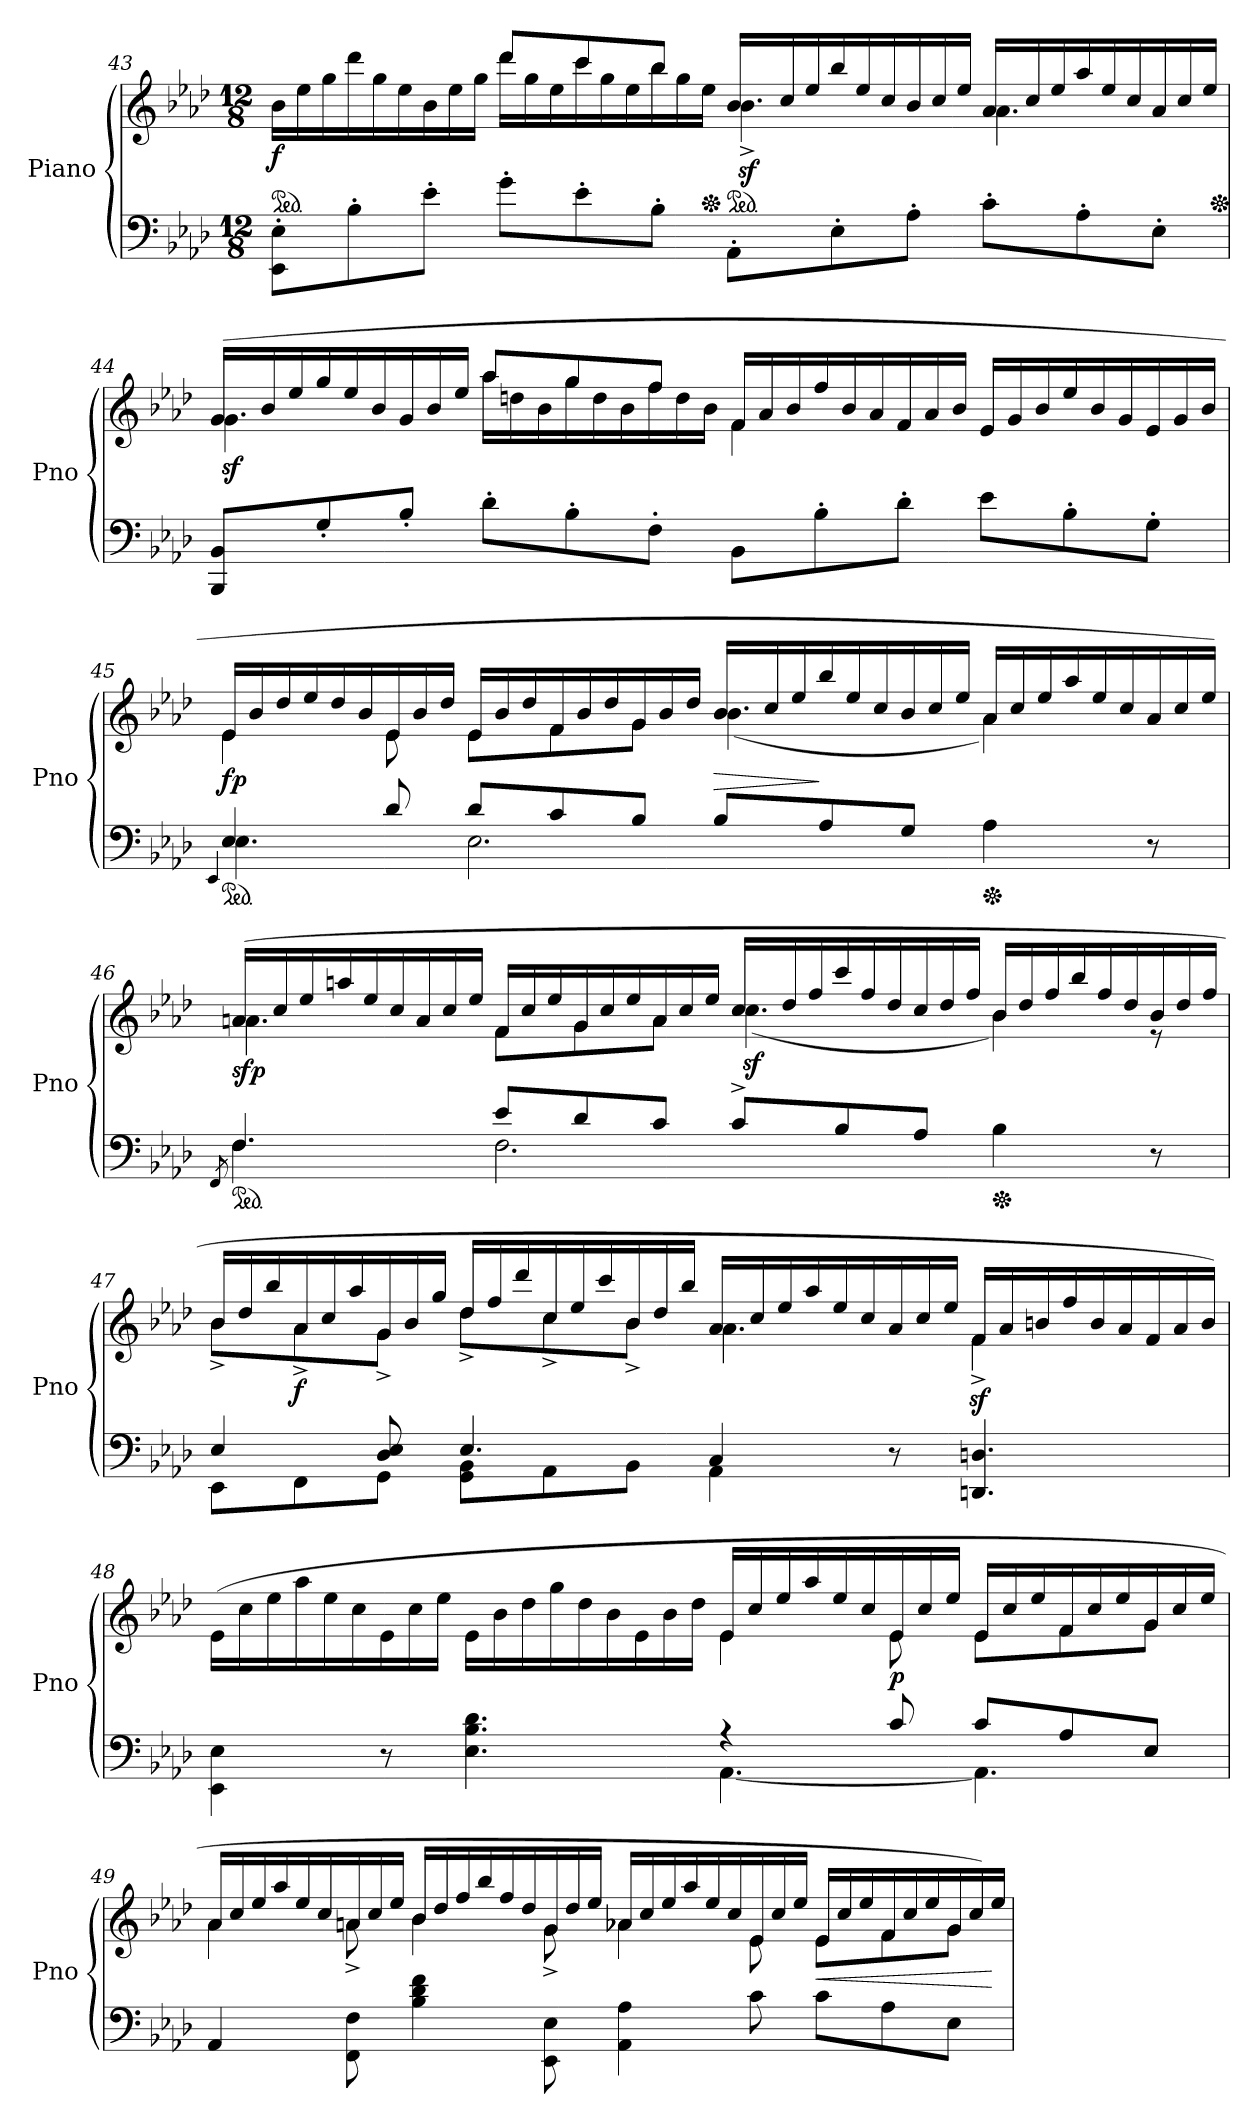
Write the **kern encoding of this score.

**kern	**kern	**dynam
*part2	*part1	*part1
*staff2	*staff1	*staff1
*I"Piano	*I"Piano	*
*I'Pno	*I'Pno	*
*clefF4	*clefG2	*
*k[b-e-a-d-]	*k[b-e-a-d-]	*
*A-:	*A-:	*
*M12/8	*M12/8	*
*	*Xtuplet	*
=43	=43	=43
*	*^	*
*	*ped	*	*
8EE-'\ 8E-'\L	24b-\LL	4.ryy	f
.	24ee-\	.	.
.	24gg\	.	.
8B-'\	24ddd-\	.	.
.	24gg\	.	.
.	24ee-\	.	.
8e-'\J	24b-\	.	.
.	24ee-\	.	.
.	24gg\JJ	.	.
8g'\L	8ddd-/L	24ddd-\LL	.
.	.	24gg\	.
.	.	24ee-\	.
8e-'\	8ccc/	24ccc\	.
.	.	24gg\	.
.	.	24ee-\	.
8B-'\J	8bb-/J	24bb-\	.
.	.	24gg\	.
*	*Xped	*	*
.	.	24ee-\JJ	.
*	*ped	*	*
8AA-'\L	24b-/LL	4.b-z^\	.
.	24cc/	.	.
.	24ee-/	.	.
8E-'\	24bb-/	.	.
.	24ee-/	.	.
.	24cc/	.	.
8A-'\J	24b-/	.	.
.	24cc/	.	.
.	24ee-/JJ	.	.
8c'\L	24a-/LL	4.a-\	.
.	24cc/	.	.
.	24ee-/	.	.
8A-'\	24aa-/	.	.
.	24ee-/	.	.
.	24cc/	.	.
8E-'\J	24a-/	.	.
.	24cc/	.	.
.	24ee-/JJ	.	.
*	*Xped	*	*
=44	=44	=44	=44
8BBB-/ 8BB-/L	(24g/LL	4.gz\	.
.	24b-/	.	.
.	24ee-/	.	.
8G'/	24gg/	.	.
.	24ee-/	.	.
.	24b-/	.	.
8B-'/J	24g/	.	.
.	24b-/	.	.
.	24ee-/JJ	.	.
8d-'\L	8aa-/L	24aa-\LL	.
.	.	24ddn\	.
.	.	24b-\	.
8B-'\	8gg/	24gg\	.
.	.	24dd\	.
.	.	24b-\	.
8F'\J	8ff/J	24ff\	.
.	.	24dd\	.
.	.	24b-\JJ	.
8BB-\L	24f/LL	4f\	.
.	24a-/	.	.
.	24b-/	.	.
8B-'\	24ff/	.	.
.	24b-/	.	.
.	24a-/	.	.
8d-'\J	24f/	8ryy	.
.	24a-/	.	.
.	24b-/JJ	.	.
8e-\L	24e-/LL	4.ryy	.
.	24g/	.	.
.	24b-/	.	.
8B-'\	24ee-/	.	.
.	24b-/	.	.
.	24g/	.	.
8G'\J	24e-/	.	.
.	24g/	.	.
.	24b-/JJ	.	.
=45	=45	=45	=45
*^	*	*	*
.	4qqEE-/	.	.	.
*ped	*	*	*	*
4E-/	4.E-\	24e-/LL	4e-\	fp
.	.	24b-/	.	.
.	.	24dd-/	.	.
.	.	24ee-/	.	.
.	.	24dd-/	.	.
.	.	24b-/	.	.
8d-/	.	24e-/	8e-\	.
.	.	24b-/	.	.
.	.	24dd-/JJ	.	.
8d-/L	2.E-\	24e-/LL	8e-\L	.
.	.	24b-/	.	.
.	.	24dd-/	.	.
8c/	.	24f/	8f\	.
.	.	24b-/	.	.
.	.	24dd-/	.	.
8B-/J	.	24g/	8g\J	.
.	.	24b-/	.	.
.	.	24dd-/JJ	.	.
!	!	!	!	!LO:HP:b
8B-/L	.	24b-/LL	(4.b-\	>
.	.	24cc/	.	.
.	.	24ee-/	.	.
8A-/	.	24bb-/	.	]
.	.	24ee-/	.	.
.	.	24cc/	.	.
8G/J	.	24b-/	.	.
.	.	24cc/	.	.
.	.	24ee-/JJ	.	.
*Xped	*	*	*	*
4A-\	4.ryy	24a-/LL	4a-\)	.
.	.	24cc/	.	.
.	.	24ee-/	.	.
.	.	24aa-/	.	.
.	.	24ee-/	.	.
.	.	24cc/	.	.
8r	.	24a-/	8ryy	.
.	.	24cc/	.	.
.	.	24ee-/JJ)	.	.
=46	=46	=46	=46	=46
.	8qFF/	.	.	.
*ped	*	*	*	*
4.F/	4.F\	(24an/LL	4.a\	sfp
.	.	24cc/	.	.
.	.	24ee-/	.	.
.	.	24aan/	.	.
.	.	24ee-/	.	.
.	.	24cc/	.	.
.	.	24a/	.	.
.	.	24cc/	.	.
.	.	24ee-/JJ	.	.
8e-/L	2.F\	24f/LL	8f\L	.
.	.	24cc/	.	.
.	.	24ee-/	.	.
8d-/	.	24g/	8g\	.
.	.	24cc/	.	.
.	.	24ee-/	.	.
8c/J	.	24a/	8a\J	.
.	.	24cc/	.	.
.	.	24ee-/JJ	.	.
8c^/L	.	24cc/LL	(4.ccz\	.
.	.	24dd-/	.	.
.	.	24ff/	.	.
8B-/	.	24ccc/	.	.
.	.	24ff/	.	.
.	.	24dd-/	.	.
8A-/J	.	24cc/	.	.
.	.	24dd-/	.	.
.	.	24ff/JJ	.	.
*Xped	*	*	*	*
4B-\	4.ryy	24b-/LL	4b-\)	.
.	.	24dd-/	.	.
.	.	24ff/	.	.
.	.	24bb-/	.	.
.	.	24ff/	.	.
.	.	24dd-/	.	.
8r	.	24b-/	8r	.
.	.	24dd-/	.	.
.	.	24ff/JJ	.	.
=47	=47	=47	=47	=47
4E-/	8EE-\L	24b-/LL	8b-^\L	.
.	.	24dd-/	.	.
.	.	24bb-/	.	.
.	8FF\	24a-/	8a-^\	f
.	.	24cc/	.	.
.	.	24aa-/	.	.
8D-/ 8E-/	8GG\J	24g/	8g^\J	.
.	.	24b-/	.	.
.	.	24gg/JJ	.	.
4.E-/	8GG\ 8BB-\L	24dd-/LL	8dd-^\L	.
.	.	24ff/	.	.
.	.	24ddd-/	.	.
.	8AA-\	24cc/	8cc^\	.
.	.	24ee-/	.	.
.	.	24ccc/	.	.
.	8BB-\J	24b-/	8b-^\J	.
.	.	24dd-/	.	.
.	.	24bb-/JJ	.	.
4C/	4AA-\	24a-/LL	4.a-\	.
.	.	24cc/	.	.
.	.	24ee-/	.	.
.	.	24aa-/	.	.
.	.	24ee-/	.	.
.	.	24cc/	.	.
8r	8ryy	24a-/	.	.
.	.	24cc/	.	.
.	.	24ee-/JJ	.	.
4.DDn/ 4.Dn/	4.ryy	24f/LL	4fz^\	.
.	.	24a-/	.	.
.	.	24bn/	.	.
.	.	24ff/	.	.
.	.	24b/	.	.
.	.	24a-/	.	.
.	.	24f/	8ryy	.
.	.	24a-/	.	.
.	.	24b/JJ)	.	.
=48	=48	=48	=48	=48
4EE-\ 4E-\	2.ryy	(24e-\LL	4.ryy	.
.	.	24cc\	.	.
.	.	24ee-\	.	.
.	.	24aa-\	.	.
.	.	24ee-\	.	.
.	.	24cc\	.	.
8r	.	24e-\	.	.
.	.	24cc\	.	.
.	.	24ee-\JJ	.	.
4.E-\ 4.B-\ 4.d-\	.	24e-\LL	4.ryy	.
.	.	24b-\	.	.
.	.	24dd-\	.	.
.	.	24gg\	.	.
.	.	24dd-\	.	.
.	.	24b-\	.	.
.	.	24e-\	.	.
.	.	24b-\	.	.
.	.	24dd-\JJ	.	.
4r	[4.AA-\	24e-/LL	4e-\	.
.	.	24cc/	.	.
.	.	24ee-/	.	.
.	.	24aa-/	.	.
.	.	24ee-/	.	.
.	.	24cc/	.	.
8c/	.	24e-/	8e-\	p
.	.	24cc/	.	.
.	.	24ee-/JJ	.	.
8c/L	4.AA-\]	24e-/LL	8e-\L	.
.	.	24cc/	.	.
.	.	24ee-/	.	.
8A-/	.	24f/	8f\	.
.	.	24cc/	.	.
.	.	24ee-/	.	.
8E-/J	.	24g/	8g\J	.
.	.	24cc/	.	.
.	.	24ee-/JJ	.	.
*v	*v	*	*	*
=49	=49	=49	=49
4AA-/	24a-/LL	4a-\	.
.	24cc/	.	.
.	24ee-/	.	.
.	24aa-/	.	.
.	24ee-/	.	.
.	24cc/	.	.
8FF\ 8F\	24an/	8a^\	.
.	24cc/	.	.
.	24ee-/JJ	.	.
4B-\ 4d-\ 4f\	24b-/LL	4b-\	.
.	24dd-/	.	.
.	24ff/	.	.
.	24bb-/	.	.
.	24ff/	.	.
.	24dd-/	.	.
8EE-\ 8E-\	24g/	8g^\	.
.	24dd-/	.	.
.	24ee-/JJ	.	.
4AA-\ 4A-\	24a-X/LL	4a-X\	.
.	24cc/	.	.
.	24ee-/	.	.
.	24aa-/	.	.
.	24ee-/	.	.
.	24cc/	.	.
8c\	24e-/	8e-\	.
.	24cc/	.	.
.	24ee-/JJ	.	.
!	!	!	!LO:HP:b
8c\L	24e-/LL	8e-\L	<
.	24cc/	.	.
.	24ee-/	.	.
8A-\	24f/	8f\	.
.	24cc/	.	.
.	24ee-/	.	.
8E-\J	24g/	8g\J	.
.	24cc/)	.	.
.	24ee-/JJ	.	[
*	*v	*v	*
=	=	=
*-	*-	*-
